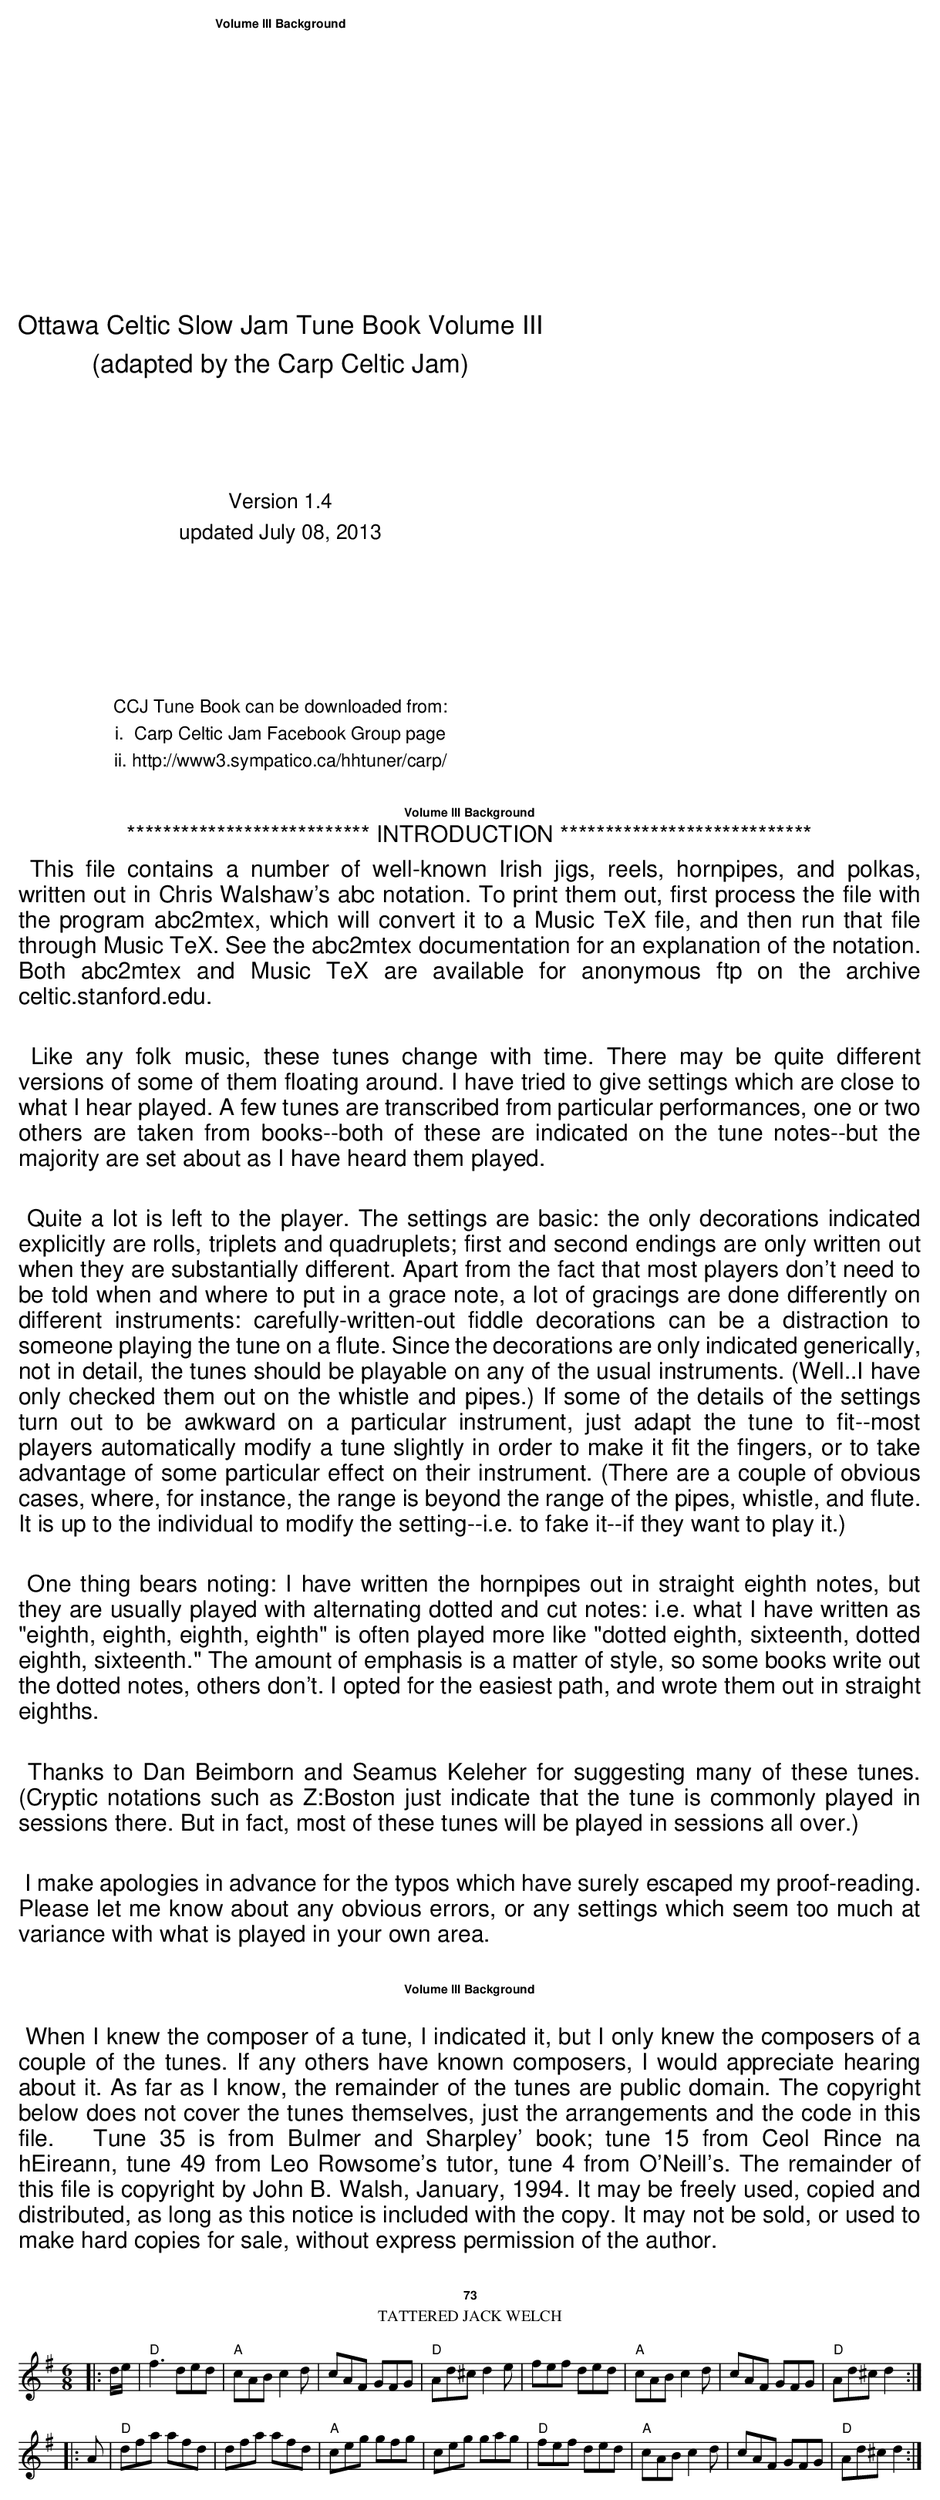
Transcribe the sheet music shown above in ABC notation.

X:1
T:Tattered Jack Welch
M:6/8
L:1/8
K:Dmix
|:d/e/|"D"f3 ded|"A"cAB c2d|cAF GFG|"D"Ad^c d2e|fef ded|\
"A"cAB c2d|cAF GFG|"D"Ad^c d2:|
|:A|"D"dfa afd|dfa afd|"A"ceg gfg|ceg gag|"D"fef ded|\
"A"cAB c2 d|cAF GFG|"D"Ad^c d2:|
